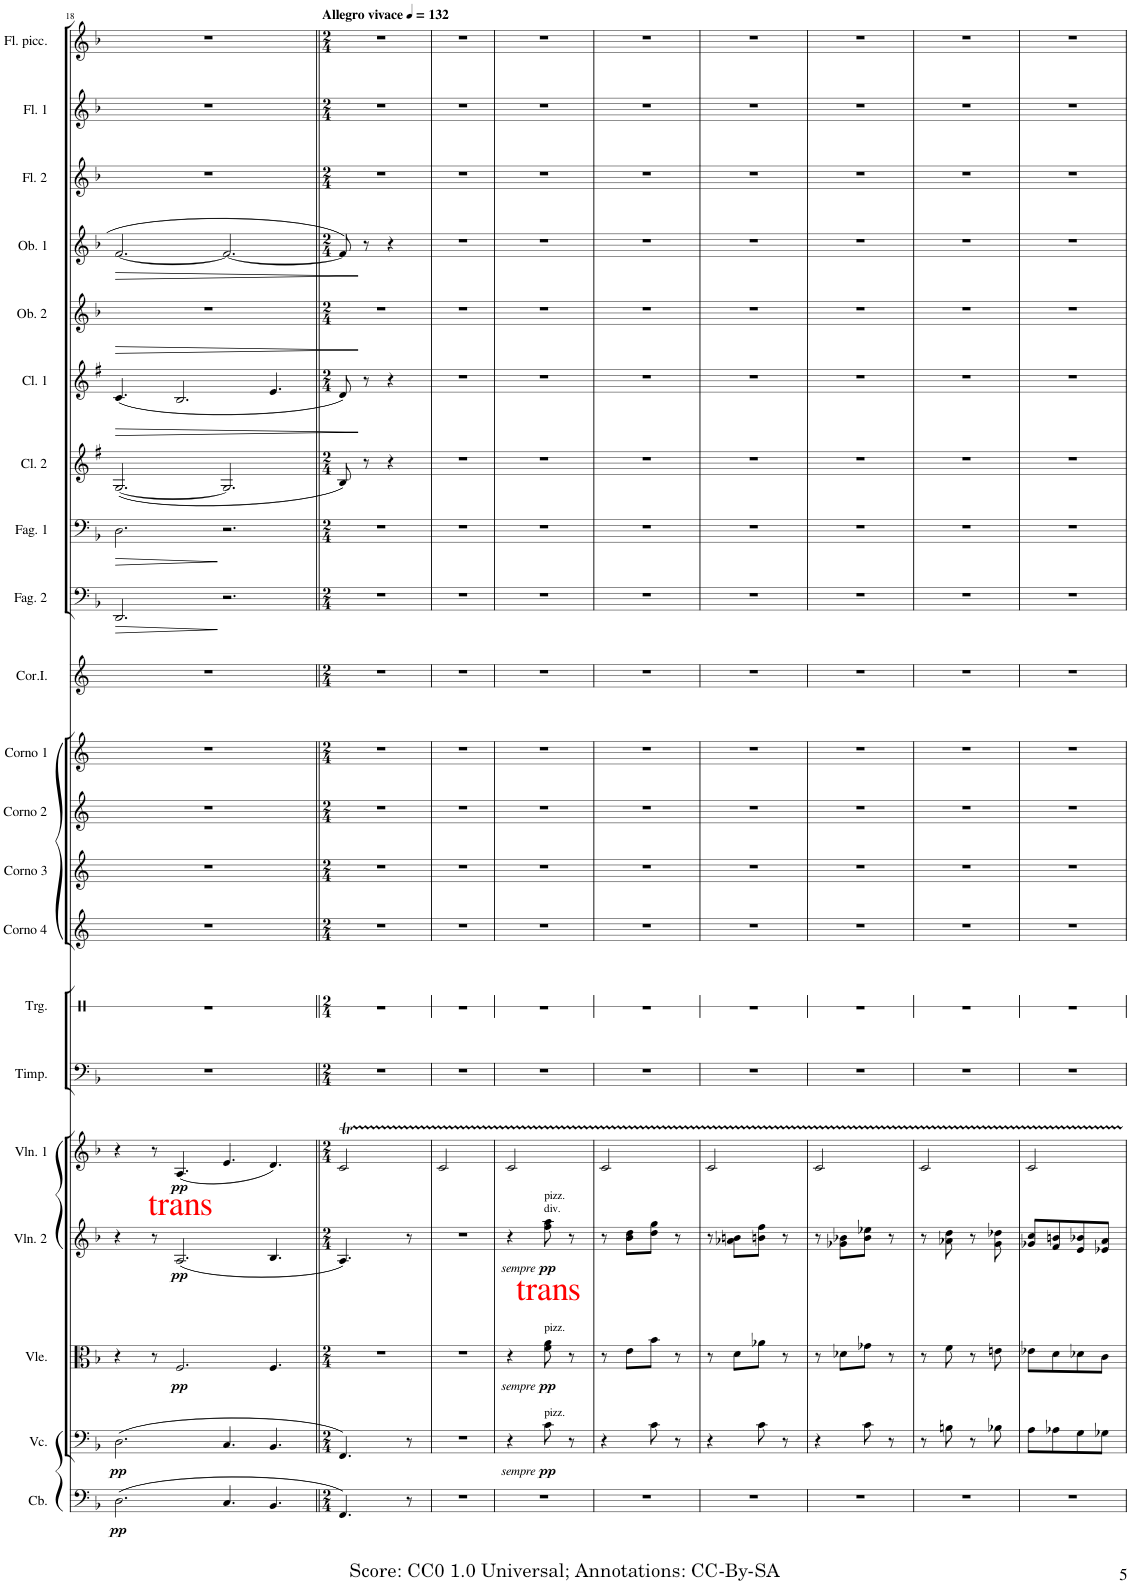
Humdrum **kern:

**kern	**dynam	**kern	**dynam	**kern	**dynam	**kern	**text	**dynam	**kern	**text	**dynam	**kern	**kern	**kern	**kern	**kern	**kern	**kern	**kern	**dynam	**kern	**dynam	**kern	**dynam	**kern	**dynam	**kern	**kern	**dynam	**kern	**kern	**kern
*part21	*part21	*part20	*part20	*part19	*part19	*part18	*part18	*part18	*part17	*part17	*part17	*part16	*part15	*part14	*part13	*part12	*part11	*part10	*part9	*part9	*part8	*part8	*part7	*part7	*part6	*part6	*part5	*part4	*part4	*part3	*part2	*part1
*staff21	*staff21	*staff20	*staff20	*staff19	*staff19	*staff18	*staff18	*staff18	*staff17	*staff17	*staff17	*staff16	*staff15	*staff14	*staff13	*staff12	*staff11	*staff10	*staff9	*staff9	*staff8	*staff8	*staff7	*staff7	*staff6	*staff6	*staff5	*staff4	*staff4	*staff3	*staff2	*staff1
*I"Contrabassi	*	*I"Violoncelli	*	*I"Viole	*	*I"Violini 2	*	*	*I"Violini  1	*	*	*I"Timpani	*I"Triangolo	*I"Corno in F 4	*I"Corno in F 3	*I"Corno in F 2	*I"Corno in F 1	*I"Corno Inglese	*I"Fagotto 2	*	*I"Fagotto 1	*	*I"Bb Clarinetto 2	*	*I"Bb Clarinetto 1	*	*I"Oboe 2	*I"Oboe 1	*	*I"Flauto 2	*I"Flauto 1	*I"Flauto Piccolo
*I'Cb.	*	*I'Vc.	*	*I'Vle.	*	*I'Vln. 2	*	*	*I'Vln. 1	*	*	*I'Timp.	*I'Trg.	*I'Corno 4	*I'Corno 3	*I'Corno 2	*I'Corno 1	*I'Cor.I.	*I'Fag. 2	*	*I'Fag. 1	*	*I'Cl. 2	*	*I'Cl. 1	*	*I'Ob. 2	*I'Ob. 1	*	*I'Fl. 2	*I'Fl. 1	*I'Fl. picc.
!!LO:PB:g=z
*clefF4	*	*clefF4	*	*clefC3	*	*clefG2	*	*	*clefG2	*	*	*clefF4	*clefX	*clefG2	*clefG2	*clefG2	*clefG2	*clefG2	*clefF4	*	*clefF4	*	*clefG2	*	*clefG2	*	*clefG2	*clefG2	*	*clefG2	*clefG2	*clefG2
*Trd7c12	*	*	*	*	*	*	*	*	*	*	*	*	*	*Trd4c7	*Trd4c7	*Trd4c7	*Trd4c7	*Trd4c7	*	*	*	*	*Trd1c2	*	*Trd1c2	*	*	*	*	*	*	*Trd-7c-12
*k[b-]	*	*k[b-]	*	*k[b-]	*	*k[b-]	*	*	*k[b-]	*	*	*k[b-]	*k[]	*k[]	*k[]	*k[]	*k[]	*k[]	*k[b-]	*	*k[b-]	*	*k[f#]	*	*k[f#]	*	*k[b-]	*k[b-]	*	*k[b-]	*k[b-]	*k[b-]
*M12/8	*	*M12/8	*	*M12/8	*	*M12/8	*	*	*M12/8	*	*	*M12/8	*M12/8	*M12/8	*M12/8	*M12/8	*M12/8	*M12/8	*M12/8	*	*M12/8	*	*M12/8	*	*M12/8	*	*M12/8	*M12/8	*	*M12/8	*M12/8	*M12/8
=18	=18	=18	=18	=18	=18	=18	=18	=18	=18	=18	=18	=18	=18	=18	=18	=18	=18	=18	=18	=18	=18	=18	=18	=18	=18	=18	=18	=18	=18	=18	=18	=18
!	!LO:DY:b	!	!LO:DY:b	!	!	!	!	!	!	!	!	!	!	!	!	!	!	!	!	!LO:HP:b	!	!LO:HP:b	!	!LO:HP:b	!	!LO:HP:b	!	!	!LO:HP:b	!	!	!
(2.D\	pp	(2.D\	pp	4r	.	4r	.	.	4r	.	.	1.r	1.r	1.r	1.r	1.r	1.r	1.r	2.DD/	>	2.D\	>	([2.G/	>	(4.c/	>	1.r	[2.f/	>	1.r	1.r	1.r
.	.	.	.	8r	.	8r	.	.	8r	.	.	.	.	.	.	.	.	.	.	.	.	.	.	.	.	.	.	.	.	.	.	.
!	!	!	!	!	!LO:DY:b	!	!	!LO:DY:b	!	!LO:LY:b:color=#FF0000	!LO:DY:b	!	!	!	!	!	!	!	!	!	!	!	!	!	!	!	!	!	!	!	!	!
.	.	.	.	2.F/	pp	(2.A/	.	pp	(4.A/	trans	pp	.	.	.	.	.	.	.	.	.	.	.	.	.	2.B/	.	.	.	.	.	.	.
4.C/	.	4.C/	.	.	.	.	.	.	4.e/	.	.	.	.	.	.	.	.	.	2.r	]	2.r	]	2.G/]	.	.	.	.	2.f/_	.	.	.	.
4.BB-/	.	4.BB-/	.	4.F/	.	4.B-/	.	.	4.d/)	.	.	.	.	.	.	.	.	.	.	.	.	.	.	.	4.e/	.	.	.	.	.	.	.
=19||	=19||	=19||	=19||	=19||	=19||	=19||	=19||	=19||	=19||	=19||	=19||	=19||	=19||	=19||	=19||	=19||	=19||	=19||	=19||	=19||	=19||	=19||	=19||	=19||	=19||	=19||	=19||	=19||	=19||	=19||	=19||	=19||
*M2/4	*	*M2/4	*	*M2/4	*	*M2/4	*	*	*M2/4	*	*	*M2/4	*M2/4	*M2/4	*M2/4	*M2/4	*M2/4	*M2/4	*M2/4	*	*M2/4	*	*M2/4	*	*M2/4	*	*M2/4	*M2/4	*	*M2/4	*M2/4	*M2/4
*	*	*	*	*	*	*	*	*	*	*	*	*	*	*	*	*	*	*	*	*	*	*	*	*	*	*	*	*	*	*	*	*MM132
!	!	!	!	!	!	!	!	!	!	!	!	!	!	!	!	!	!	!	!	!	!	!	!	!	!	!	!	!	!	!	!	!LO:TX:a:B:t=Allegro vivace
4.FF/)	.	4.FF/)	.	2r	.	4.A/)	.	.	2cT/	.	.	2r	2r	2r	2r	2r	2r	2r	2r	.	2r	.	8B/)	.	8d/)	.	2r	8f/]	.	2r	2r	2r
.	.	.	.	.	.	.	.	.	.	.	.	.	.	.	.	.	.	.	.	.	.	.	8r	]	8r	]	.	8r	]	.	.	.
.	.	.	.	.	.	.	.	.	.	.	.	.	.	.	.	.	.	.	.	.	.	.	4r	.	4r	.	.	4r	.	.	.	.
8r	.	8r	.	.	.	8r	.	.	.	.	.	.	.	.	.	.	.	.	.	.	.	.	.	.	.	.	.	.	.	.	.	.
=20	=20	=20	=20	=20	=20	=20	=20	=20	=20	=20	=20	=20	=20	=20	=20	=20	=20	=20	=20	=20	=20	=20	=20	=20	=20	=20	=20	=20	=20	=20	=20	=20
2r	.	2r	.	2r	.	2r	.	.	2c/	.	.	2r	2r	2r	2r	2r	2r	2r	2r	.	2r	.	2r	.	2r	.	2r	2r	.	2r	2r	2r
=21	=21	=21	=21	=21	=21	=21	=21	=21	=21	=21	=21	=21	=21	=21	=21	=21	=21	=21	=21	=21	=21	=21	=21	=21	=21	=21	=21	=21	=21	=21	=21	=21
2r	.	4r	.	4r	.	4r	.	.	2c/	.	.	2r	2r	2r	2r	2r	2r	2r	2r	.	2r	.	2r	.	2r	.	2r	2r	.	2r	2r	2r
!	!	!	!	!	!	!LO:TX:a:t=div.	!	!	!	!	!	!	!	!	!	!	!	!	!	!	!	!	!	!	!	!	!	!	!	!	!	!
!	!	!	!	!	!	!LO:TX:a:t=pizz.	!	!	!	!	!	!	!	!	!	!	!	!	!	!	!	!	!	!	!	!	!	!	!	!	!	!
!	!	!	!	!LO:TX:a:t=pizz.	!	!	!	!	!	!	!	!	!	!	!	!	!	!	!	!	!	!	!	!	!	!	!	!	!	!	!	!
!	!	!LO:TX:a:t=pizz.	!	!	!	!	!	!	!	!	!	!	!	!	!	!	!	!	!	!	!	!	!	!	!	!	!	!	!	!	!	!
!	!	!	!LO:DY:b	!	!	!	!LO:LY:b:color=#FF0000	!	!	!	!	!	!	!	!	!	!	!	!	!	!	!	!	!	!	!	!	!	!	!	!	!
!	!	!	!LO:DY:n=1:b	!	!LO:DY:b	!	!	!	!	!	!	!	!	!	!	!	!	!	!	!	!	!	!	!	!	!	!	!	!	!	!	!
!	!	!	!	!	!LO:DY:n=1:b	!	!	!LO:DY:b	!	!	!	!	!	!	!	!	!	!	!	!	!	!	!	!	!	!	!	!	!	!	!	!
!	!	!	!	!	!	!	!	!LO:DY:n=1:b	!	!	!	!	!	!	!	!	!	!	!	!	!	!	!	!	!	!	!	!	!	!	!	!
.	.	8c\	other-dynamics pp	8f\ 8a\	other-dynamics pp	8ff\ 8aa\	trans	other-dynamics pp	.	.	.	.	.	.	.	.	.	.	.	.	.	.	.	.	.	.	.	.	.	.	.	.
.	.	8r	.	8r	.	8r	.	.	.	.	.	.	.	.	.	.	.	.	.	.	.	.	.	.	.	.	.	.	.	.	.	.
=22	=22	=22	=22	=22	=22	=22	=22	=22	=22	=22	=22	=22	=22	=22	=22	=22	=22	=22	=22	=22	=22	=22	=22	=22	=22	=22	=22	=22	=22	=22	=22	=22
2r	.	4r	.	8r	.	8r	.	.	2c/	.	.	2r	2r	2r	2r	2r	2r	2r	2r	.	2r	.	2r	.	2r	.	2r	2r	.	2r	2r	2r
.	.	.	.	8e\L	.	8b-\ 8dd\L	.	.	.	.	.	.	.	.	.	.	.	.	.	.	.	.	.	.	.	.	.	.	.	.	.	.
.	.	8c\	.	8b-\J	.	8dd\ 8gg\J	.	.	.	.	.	.	.	.	.	.	.	.	.	.	.	.	.	.	.	.	.	.	.	.	.	.
.	.	8r	.	8r	.	8r	.	.	.	.	.	.	.	.	.	.	.	.	.	.	.	.	.	.	.	.	.	.	.	.	.	.
=23	=23	=23	=23	=23	=23	=23	=23	=23	=23	=23	=23	=23	=23	=23	=23	=23	=23	=23	=23	=23	=23	=23	=23	=23	=23	=23	=23	=23	=23	=23	=23	=23
2r	.	4r	.	8r	.	8r	.	.	2c/	.	.	2r	2r	2r	2r	2r	2r	2r	2r	.	2r	.	2r	.	2r	.	2r	2r	.	2r	2r	2r
.	.	.	.	8d\L	.	8a-X\ 8bn\L	.	.	.	.	.	.	.	.	.	.	.	.	.	.	.	.	.	.	.	.	.	.	.	.	.	.
.	.	8c\	.	8a-X\J	.	8bn\ 8ff\J	.	.	.	.	.	.	.	.	.	.	.	.	.	.	.	.	.	.	.	.	.	.	.	.	.	.
.	.	8r	.	8r	.	8r	.	.	.	.	.	.	.	.	.	.	.	.	.	.	.	.	.	.	.	.	.	.	.	.	.	.
=24	=24	=24	=24	=24	=24	=24	=24	=24	=24	=24	=24	=24	=24	=24	=24	=24	=24	=24	=24	=24	=24	=24	=24	=24	=24	=24	=24	=24	=24	=24	=24	=24
2r	.	4r	.	8r	.	8r	.	.	2c/	.	.	2r	2r	2r	2r	2r	2r	2r	2r	.	2r	.	2r	.	2r	.	2r	2r	.	2r	2r	2r
.	.	.	.	8d-X\L	.	8g-X\ 8b-X\L	.	.	.	.	.	.	.	.	.	.	.	.	.	.	.	.	.	.	.	.	.	.	.	.	.	.
.	.	8c\	.	8g-X\J	.	8b-\ 8ee-X\J	.	.	.	.	.	.	.	.	.	.	.	.	.	.	.	.	.	.	.	.	.	.	.	.	.	.
.	.	8r	.	8r	.	8r	.	.	.	.	.	.	.	.	.	.	.	.	.	.	.	.	.	.	.	.	.	.	.	.	.	.
=25	=25	=25	=25	=25	=25	=25	=25	=25	=25	=25	=25	=25	=25	=25	=25	=25	=25	=25	=25	=25	=25	=25	=25	=25	=25	=25	=25	=25	=25	=25	=25	=25
2r	.	8r	.	8r	.	8r	.	.	2c/	.	.	2r	2r	2r	2r	2r	2r	2r	2r	.	2r	.	2r	.	2r	.	2r	2r	.	2r	2r	2r
.	.	8Bn\	.	8f\	.	8a-X\ 8dd\	.	.	.	.	.	.	.	.	.	.	.	.	.	.	.	.	.	.	.	.	.	.	.	.	.	.
.	.	8r	.	8r	.	8r	.	.	.	.	.	.	.	.	.	.	.	.	.	.	.	.	.	.	.	.	.	.	.	.	.	.
.	.	8B-X\	.	8en\	.	8g\ 8dd-X\	.	.	.	.	.	.	.	.	.	.	.	.	.	.	.	.	.	.	.	.	.	.	.	.	.	.
=26	=26	=26	=26	=26	=26	=26	=26	=26	=26	=26	=26	=26	=26	=26	=26	=26	=26	=26	=26	=26	=26	=26	=26	=26	=26	=26	=26	=26	=26	=26	=26	=26
2r	.	8A\L	.	8e-X\L	.	8g-X/ 8cc/L	.	.	2cTTT/	.	.	2r	2r	2r	2r	2r	2r	2r	2r	.	2r	.	2r	.	2r	.	2r	2r	.	2r	2r	2r
.	.	8A-X\	.	8d\	.	8f/ 8bn/	.	.	.	.	.	.	.	.	.	.	.	.	.	.	.	.	.	.	.	.	.	.	.	.	.	.
.	.	8G\	.	8d-X\	.	8e/ 8b-X/	.	.	.	.	.	.	.	.	.	.	.	.	.	.	.	.	.	.	.	.	.	.	.	.	.	.
.	.	8G-X\J	.	8c\J	.	8e-X/ 8a/J	.	.	.	.	.	.	.	.	.	.	.	.	.	.	.	.	.	.	.	.	.	.	.	.	.	.
=	=	=	=	=	=	=	=	=	=	=	=	=	=	=	=	=	=	=	=	=	=	=	=	=	=	=	=	=	=	=	=	=
*-	*-	*-	*-	*-	*-	*-	*-	*-	*-	*-	*-	*-	*-	*-	*-	*-	*-	*-	*-	*-	*-	*-	*-	*-	*-	*-	*-	*-	*-	*-	*-	*-
